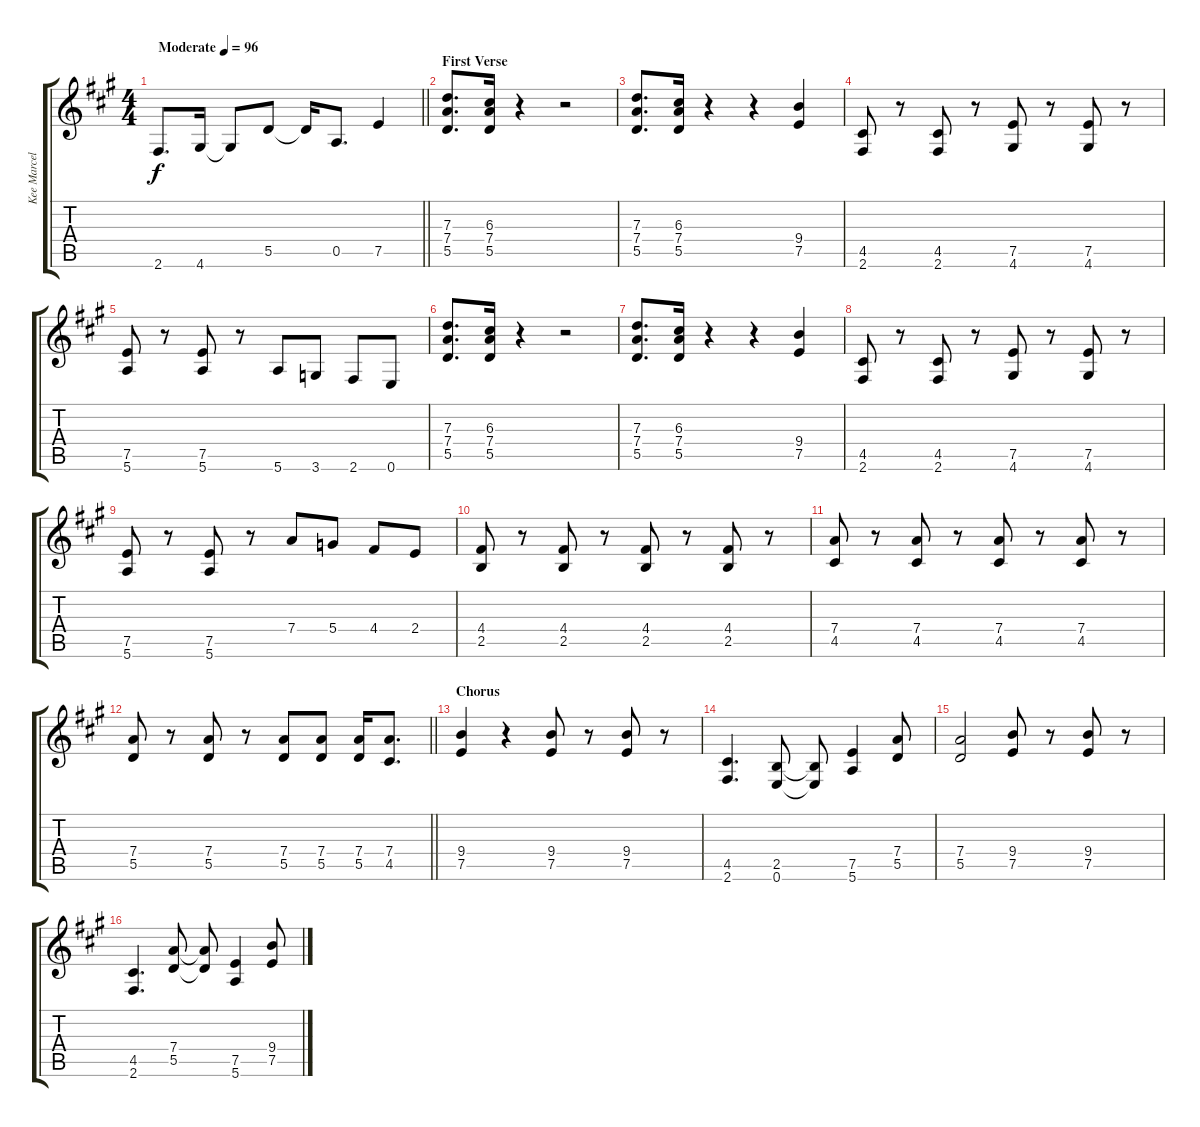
\track ("Kee Marcello" "Kee Marcel") {instrument distortionguitar}
\staff {score tabs}
\tuning (E4 B3 G3 D3 A2 E2) {hide}
\ts (4 4)
\tempo (96 "Moderate")
\clef g2
\barLineRight lightlight
\ks a
2.6.8{d dy f instrument distortionguitar} 4.6.16 4.6{t}.8 5.5.8 5.5{t}.16 0.5.8{d} 7.5.4 |
\section ("" "First Verse")
(7.3 7.4 5.5).8{d} (6.3 7.4 5.5).16 r.4 r.2 |
(7.3 7.4 5.5).8{d} (6.3 7.4 5.5).16 r.4 r.4 (9.4 7.5).4 |
(4.5 2.6).8 r.8 (4.5 2.6).8 r.8 (7.5 4.6).8 r.8 (7.5 4.6).8 r.8 |
(7.5 5.6).8 r.8 (7.5 5.6).8 r.8 5.6.8 3.6.8 2.6.8 0.6.8 |
(7.3 7.4 5.5).8{d} (6.3 7.4 5.5).16 r.4 r.2 |
(7.3 7.4 5.5).8{d} (6.3 7.4 5.5).16 r.4 r.4 (9.4 7.5).4 |
(4.5 2.6).8 r.8 (4.5 2.6).8 r.8 (7.5 4.6).8 r.8 (7.5 4.6).8 r.8 |
(7.5 5.6).8 r.8 (7.5 5.6).8 r.8 7.4.8 5.4.8 4.4.8 2.4.8 |
(4.4 2.5).8 r.8 (4.4 2.5).8 r.8 (4.4 2.5).8 r.8 (4.4 2.5).8 r.8 |
(7.4 4.5).8 r.8 (7.4 4.5).8 r.8 (7.4 4.5).8 r.8 (7.4 4.5).8 r.8 |
\barLineRight lightlight
(7.4 5.5).8 r.8 (7.4 5.5).8 r.8 (7.4 5.5).8 (7.4 5.5).8 (7.4 5.5).16 (7.4 4.5).8{d} |
\section ("" "Chorus")
(9.4 7.5).4 r.4 (9.4 7.5).8 r.8 (9.4 7.5).8 r.8 |
(4.5 2.6).4{d} (2.5 0.6).8 (2.5{t} 0.6{t}).8 (7.5 5.6).4 (7.4 5.5).8 |
(7.4 5.5).2 (9.4 7.5).8 r.8 (9.4 7.5).8 r.8 |
(4.5 2.6).4{d} (7.4 5.5).8 (7.4{t} 5.5{t}).8 (7.5 5.6).4 (9.4 7.5).8
